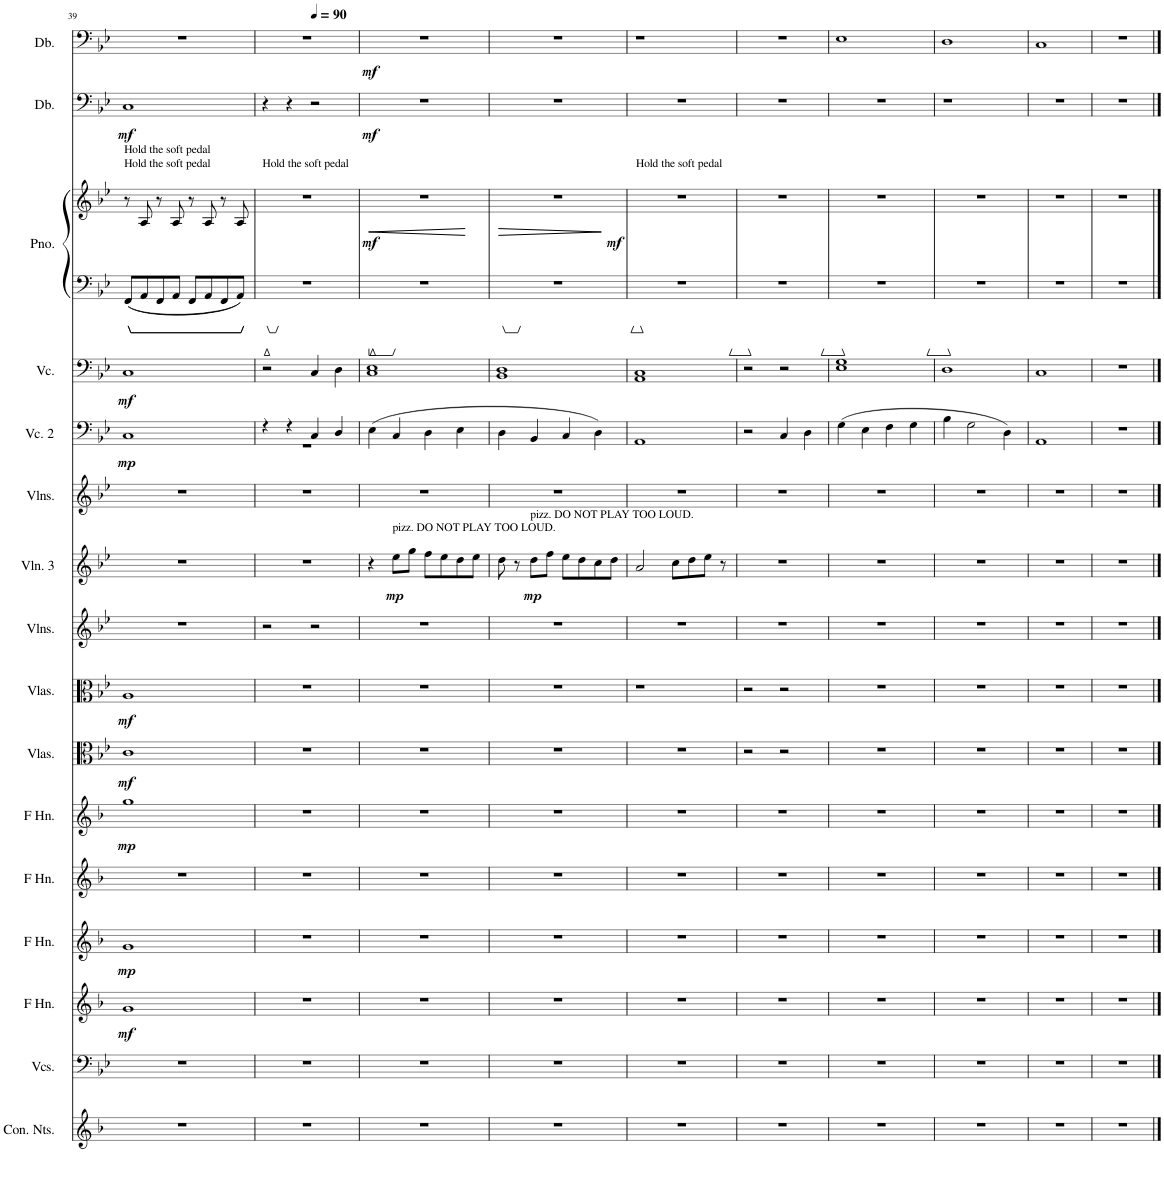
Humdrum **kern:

**kern	**kern	**kern	**dynam	**kern	**dynam	**kern	**kern	**dynam	**kern	**dynam	**kern	**dynam	**kern	**kern	**dynam	**kern	**kern	**dynam	**kern	**dynam	**kern	**kern	**dynam	**kern	**dynam	**kern	**dynam
*part16	*part15	*part14	*part14	*part13	*part13	*part12	*part11	*part11	*part10	*part10	*part9	*part9	*part8	*part7	*part7	*part6	*part5	*part5	*part4	*part4	*part3	*part3	*part3	*part2	*part2	*part1	*part1
*staff17	*staff16	*staff15	*staff15	*staff14	*staff14	*staff13	*staff12	*staff12	*staff11	*staff11	*staff10	*staff10	*staff9	*staff8	*staff8	*staff7	*staff6	*staff6	*staff5	*staff5	*staff4	*staff3	*staff3/4	*staff2	*staff2	*staff1	*staff1
*I"Conductor Notes	*I"Violoncellos	*I"Horn in F	*	*I"Horn in F	*	*I"Horn in F	*I"Horn in F	*	*I"Violas	*	*I"Violas	*	*I"Violins	*I"Violin 3	*	*I"Violins	*I"Violoncello 2	*	*I"Violoncello	*	*I"Piano	*	*	*I"Double Bass	*	*I"Double Bass	*
*I'Con. Nts.	*I'Vcs.	*	*	*	*	*	*	*	*I'Vlas.	*	*I'Vlas.	*	*I'Vlns.	*I'Vln. 3	*	*I'Vlns.	*I'Vc. 2	*	*I'Vc.	*	*I'Pno.	*	*	*I'Db.	*	*I'Db.	*
!!LO:PB:g=z
*clefG2	*clefF4	*clefG2	*	*clefG2	*	*clefG2	*clefG2	*	*clefC3	*	*clefC3	*	*clefG2	*clefG2	*	*clefG2	*clefF4	*	*clefF4	*	*clefF4	*clefG2	*	*clefF4	*	*clefF4	*
*Trd4c7	*	*Trd4c7	*	*Trd4c7	*	*Trd4c7	*Trd4c7	*	*	*	*	*	*	*	*	*	*	*	*	*	*	*	*	*Trd7c12	*	*Trd7c12	*
*k[b-]	*k[b-e-]	*k[b-]	*	*k[b-]	*	*k[b-]	*k[b-]	*	*k[b-e-]	*	*k[b-e-]	*	*k[b-e-]	*k[b-e-]	*	*k[b-e-]	*k[b-e-]	*	*k[b-e-]	*	*k[b-e-]	*k[b-e-]	*	*k[b-e-]	*	*k[b-e-]	*
*M4/4	*M4/4	*M4/4	*	*M4/4	*	*M4/4	*M4/4	*	*M4/4	*	*M4/4	*	*M4/4	*M4/4	*	*M4/4	*M4/4	*	*M4/4	*	*M4/4	*M4/4	*	*M4/4	*	*M4/4	*
=39	=39	=39	=39	=39	=39	=39	=39	=39	=39	=39	=39	=39	=39	=39	=39	=39	=39	=39	=39	=39	=39	=39	=39	=39	=39	=39	=39
!	!	!	!	!	!	!	!	!	!	!	!	!	!	!	!	!	!	!	!	!	!	!LO:TX:a:t=Hold the soft pedal	!	!	!	!	!
!	!	!	!	!	!	!	!	!	!	!	!	!	!	!	!	!	!	!	!	!	!	!LO:TX:a:t=Hold the soft pedal	!	!	!	!	!
!	!	!	!LO:DY:b	!	!LO:DY:b	!	!	!LO:DY:b	!	!LO:DY:b	!	!LO:DY:b	!	!	!	!	!	!LO:DY:b	!	!LO:DY:b	!	!	!	!	!LO:DY:b	!	!
1r	1r	1g	mf	1g	mp	1r	1gg	mp	1c	mf	1A	mf	1r	1r	.	1r	1C	mp	1C	mf	8FF/L	8r	.	1C	mf	1r	.
.	.	.	.	.	.	.	.	.	.	.	.	.	.	.	.	.	.	.	.	.	8AA/	8A/	.	.	.	.	.
.	.	.	.	.	.	.	.	.	.	.	.	.	.	.	.	.	.	.	.	.	8FF/	8r	.	.	.	.	.
.	.	.	.	.	.	.	.	.	.	.	.	.	.	.	.	.	.	.	.	.	8AA/J	8A/	.	.	.	.	.
.	.	.	.	.	.	.	.	.	.	.	.	.	.	.	.	.	.	.	.	.	8FF/L	8r	.	.	.	.	.
.	.	.	.	.	.	.	.	.	.	.	.	.	.	.	.	.	.	.	.	.	8AA/	8A/	.	.	.	.	.
.	.	.	.	.	.	.	.	.	.	.	.	.	.	.	.	.	.	.	.	.	8FF/	8r	.	.	.	.	.
.	.	.	.	.	.	.	.	.	.	.	.	.	.	.	.	.	.	.	.	.	8AA/J	8A/	.	.	.	.	.
=40	=40	=40	=40	=40	=40	=40	=40	=40	=40	=40	=40	=40	=40	=40	=40	=40	=40	=40	=40	=40	=40	=40	=40	=40	=40	=40	=40
*	*	*	*	*	*	*	*	*	*	*	*	*	*	*	*	*	*^	*	*	*	*	*	*	*	*	*	*
!	!	!	!	!	!	!	!	!	!	!	!	!	!	!	!	!	!	!	!	!	!	!	!LO:TX:a:t=Hold the soft pedal	!	!	!	!	!
*	*	*	*	*	*	*	*	*	*	*	*	*	*	*	*	*	*	*	*	*	*	*	*	*	*	*	*^	*
1r	1r	1r	.	1r	.	1r	1r	.	1r	.	1r	.	2r	1r	.	1r	4r	1r	.	2r	.	1r	1r	.	4r	.	1r	2ryy	.
.	.	.	.	.	.	.	.	.	.	.	.	.	.	.	.	.	4r	.	.	.	.	.	.	.	4r	.	.	.	.
*	*	*	*	*	*	*	*	*	*	*	*	*	*	*	*	*	*	*	*	*	*	*	*	*	*	*	*MM90	*	*
.	.	.	.	.	.	.	.	.	.	.	.	.	2r	.	.	.	4C/	.	.	4C/	.	.	.	.	2r	.	.	2ryy	.
.	.	.	.	.	.	.	.	.	.	.	.	.	.	.	.	.	4D/	.	.	4D\	.	.	.	.	.	.	.	.	.
*	*	*	*	*	*	*	*	*	*	*	*	*	*	*	*	*	*v	*v	*	*	*	*	*	*	*	*	*	*	*
=41	=41	=41	=41	=41	=41	=41	=41	=41	=41	=41	=41	=41	=41	=41	=41	=41	=41	=41	=41	=41	=41	=41	=41	=41	=41	=41	=41	=41
!	!	!	!	!	!	!	!	!	!	!	!	!	!	!	!	!	!	!	!	!	!	!	!LO:HP:b	!	!	!	!	!
!	!	!	!	!	!	!	!	!	!	!	!	!	!	!	!	!	!	!	!	!	!	!	!LO:DY:n=1:b	!	!LO:DY:b	!	!	!LO:DY:b
*	*	*	*	*	*	*	*	*	*	*	*	*	*	*	*	*	*	*	*	*	*	*	*	*	*	*v	*v	*
1r	1r	1r	.	1r	.	1r	1r	.	1r	.	1r	.	1r	4r	.	1r	(4E-\	.	1C 1E-	.	1r	1r	< mf	1r	mf	1r	mf
!	!	!	!	!	!	!	!	!	!	!	!	!	!	!LO:TX:a:t=pizz. DO NOT PLAY TOO LOUD.	!	!	!	!	!	!	!	!	!	!	!	!	!
!	!	!	!	!	!	!	!	!	!	!	!	!	!	!	!LO:DY:b	!	!	!	!	!	!	!	!	!	!	!	!
.	.	.	.	.	.	.	.	.	.	.	.	.	.	8ee-\L	mp	.	4C/	.	.	.	.	.	.	.	.	.	.
.	.	.	.	.	.	.	.	.	.	.	.	.	.	8gg\J	.	.	.	.	.	.	.	.	.	.	.	.	.
.	.	.	.	.	.	.	.	.	.	.	.	.	.	8ff\L	.	.	4D\	.	.	.	.	.	.	.	.	.	.
.	.	.	.	.	.	.	.	.	.	.	.	.	.	8ee-\	.	.	.	.	.	.	.	.	.	.	.	.	.
.	.	.	.	.	.	.	.	.	.	.	.	.	.	8dd\	.	.	4E-\	.	.	.	.	.	.	.	.	.	.
.	.	.	.	.	.	.	.	.	.	.	.	.	.	8ee-\J	.	.	.	.	.	.	.	.	.	.	.	.	.
.	.	.	.	.	.	.	.	.	.	.	.	.	.	.	.	.	.	.	.	.	.	.	[	.	.	.	.
=42	=42	=42	=42	=42	=42	=42	=42	=42	=42	=42	=42	=42	=42	=42	=42	=42	=42	=42	=42	=42	=42	=42	=42	=42	=42	=42	=42
!	!	!	!	!	!	!	!	!	!	!	!	!	!	!	!	!	!	!	!	!	!	!	!LO:HP:b	!	!	!	!
*	*	*	*	*	*	*	*	*	*	*	*	*	*	*	*	*	*	*	*	*	*	*^	*	*	*	*	*
1r	1r	1r	.	1r	.	1r	1r	.	1r	.	1r	.	1r	8dd\	.	1r	4D\	.	1BB- 1D	.	1r	1r	2...ryy	>	1r	.	1r	.
.	.	.	.	.	.	.	.	.	.	.	.	.	.	8r	.	.	.	.	.	.	.	.	.	.	.	.	.	.
!	!	!	!	!	!	!	!	!	!	!	!	!	!	!LO:TX:a:t=pizz. DO NOT PLAY TOO LOUD.	!	!	!	!	!	!	!	!	!	!	!	!	!	!
!	!	!	!	!	!	!	!	!	!	!	!	!	!	!	!LO:DY:b	!	!	!	!	!	!	!	!	!	!	!	!	!
.	.	.	.	.	.	.	.	.	.	.	.	.	.	8dd\L	mp	.	4BB-/	.	.	.	.	.	.	.	.	.	.	.
.	.	.	.	.	.	.	.	.	.	.	.	.	.	8ff\J	.	.	.	.	.	.	.	.	.	.	.	.	.	.
.	.	.	.	.	.	.	.	.	.	.	.	.	.	8ee-\L	.	.	4C/	.	.	.	.	.	.	.	.	.	.	.
.	.	.	.	.	.	.	.	.	.	.	.	.	.	8dd\	.	.	.	.	.	.	.	.	.	.	.	.	.	.
.	.	.	.	.	.	.	.	.	.	.	.	.	.	8cc\	.	.	4D\)	.	.	.	.	.	.	.	.	.	.	.
.	.	.	.	.	.	.	.	.	.	.	.	.	.	8dd\J	.	.	.	.	.	.	.	.	.	.	.	.	.	.
!	!	!	!	!	!	!	!	!	!	!	!	!	!	!	!	!	!	!	!	!	!	!	!	!LO:DY:b	!	!	!	!
.	.	.	.	.	.	.	.	.	.	.	.	.	.	.	.	.	.	.	.	.	.	.	16ryy	mf	.	.	.	.
.	.	.	.	.	.	.	.	.	.	.	.	.	.	.	.	.	.	.	.	.	.	.	.	]	.	.	.	.
=43	=43	=43	=43	=43	=43	=43	=43	=43	=43	=43	=43	=43	=43	=43	=43	=43	=43	=43	=43	=43	=43	=43	=43	=43	=43	=43	=43	=43
!	!	!	!	!	!	!	!	!	!	!	!	!	!	!	!	!	!	!	!	!	!	!LO:TX:a:t=Hold the soft pedal	!	!	!	!	!	!
*	*	*	*	*	*	*	*	*	*	*	*	*	*	*	*	*	*	*	*	*	*	*v	*v	*	*	*	*	*
1r	1r	1r	.	1r	.	1r	1r	.	1r	.	1r	.	1r	2a/	.	1r	1AA	.	1AA 1C	.	1r	1r	.	1r	.	1r	.
.	.	.	.	.	.	.	.	.	.	.	.	.	.	8cc\L	.	.	.	.	.	.	.	.	.	.	.	.	.
.	.	.	.	.	.	.	.	.	.	.	.	.	.	8dd\	.	.	.	.	.	.	.	.	.	.	.	.	.
.	.	.	.	.	.	.	.	.	.	.	.	.	.	8ee-\J	.	.	.	.	.	.	.	.	.	.	.	.	.
.	.	.	.	.	.	.	.	.	.	.	.	.	.	8r	.	.	.	.	.	.	.	.	.	.	.	.	.
=44	=44	=44	=44	=44	=44	=44	=44	=44	=44	=44	=44	=44	=44	=44	=44	=44	=44	=44	=44	=44	=44	=44	=44	=44	=44	=44	=44
1r	1r	1r	.	1r	.	1r	1r	.	2r	.	2r	.	1r	1r	.	1r	2r	.	2r	.	1r	1r	.	1r	.	1r	.
.	.	.	.	.	.	.	.	.	2r	.	2r	.	.	.	.	.	4C/	.	2r	.	.	.	.	.	.	.	.
.	.	.	.	.	.	.	.	.	.	.	.	.	.	.	.	.	4D\	.	.	.	.	.	.	.	.	.	.
=45	=45	=45	=45	=45	=45	=45	=45	=45	=45	=45	=45	=45	=45	=45	=45	=45	=45	=45	=45	=45	=45	=45	=45	=45	=45	=45	=45
1r	1r	1r	.	1r	.	1r	1r	.	1r	.	1r	.	1r	1r	.	1r	(4G\	.	1E- 1G	.	1r	1r	.	1r	.	1E-	.
.	.	.	.	.	.	.	.	.	.	.	.	.	.	.	.	.	4E-\	.	.	.	.	.	.	.	.	.	.
.	.	.	.	.	.	.	.	.	.	.	.	.	.	.	.	.	4F\	.	.	.	.	.	.	.	.	.	.
.	.	.	.	.	.	.	.	.	.	.	.	.	.	.	.	.	4G\	.	.	.	.	.	.	.	.	.	.
=46	=46	=46	=46	=46	=46	=46	=46	=46	=46	=46	=46	=46	=46	=46	=46	=46	=46	=46	=46	=46	=46	=46	=46	=46	=46	=46	=46
1r	1r	1r	.	1r	.	1r	1r	.	1r	.	1r	.	1r	1r	.	1r	4B-\	.	1D	.	1r	1r	.	1r	.	1D	.
.	.	.	.	.	.	.	.	.	.	.	.	.	.	.	.	.	2G\	.	.	.	.	.	.	.	.	.	.
.	.	.	.	.	.	.	.	.	.	.	.	.	.	.	.	.	4D\)	.	.	.	.	.	.	.	.	.	.
=47	=47	=47	=47	=47	=47	=47	=47	=47	=47	=47	=47	=47	=47	=47	=47	=47	=47	=47	=47	=47	=47	=47	=47	=47	=47	=47	=47
1r	1r	1r	.	1r	.	1r	1r	.	1r	.	1r	.	1r	1r	.	1r	1AA	.	1C	.	1r	1r	.	1r	.	1C	.
=48	=48	=48	=48	=48	=48	=48	=48	=48	=48	=48	=48	=48	=48	=48	=48	=48	=48	=48	=48	=48	=48	=48	=48	=48	=48	=48	=48
1r	1r	1r	.	1r	.	1r	1r	.	1r	.	1r	.	1r	1r	.	1r	1r	.	1r	.	1r	1r	.	1r	.	1r	.
==	==	==	==	==	==	==	==	==	==	==	==	==	==	==	==	==	==	==	==	==	==	==	==	==	==	==	==
*-	*-	*-	*-	*-	*-	*-	*-	*-	*-	*-	*-	*-	*-	*-	*-	*-	*-	*-	*-	*-	*-	*-	*-	*-	*-	*-	*-
